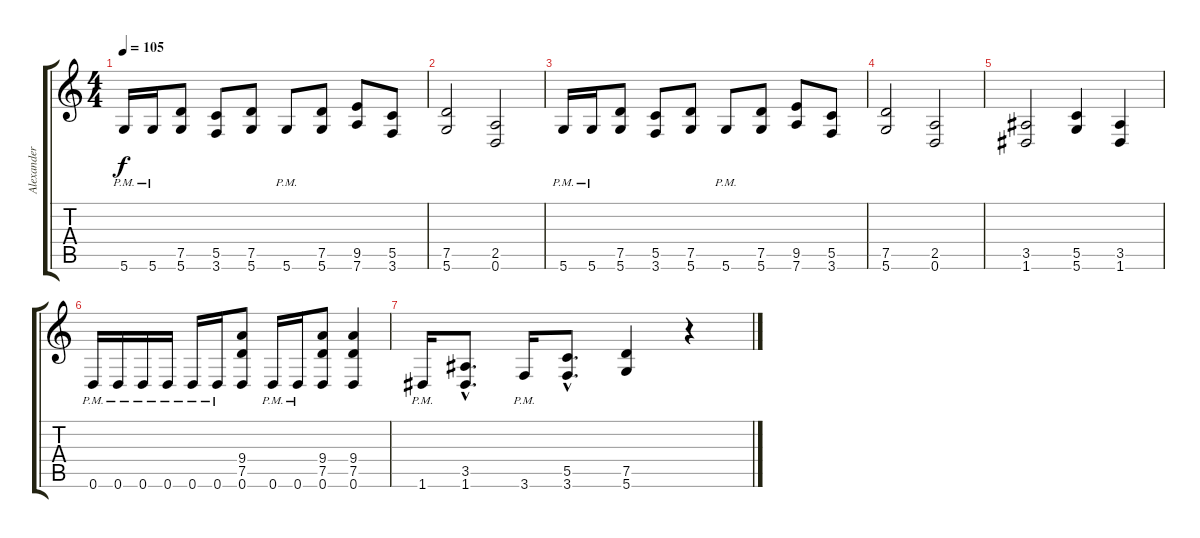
\track ("Alexander Kuoppala" "Alexander ") {instrument distortionguitar}
\staff {score tabs}
\tuning (D4 A3 F3 C3 G2 D2) {hide}
\ts (4 4)
\tempo 105
\clef g2
\ks c
5.6{pm}.16{dy f} 5.6{pm}.16 (7.5 5.6).8 (5.5 3.6).8 (7.5 5.6).8 5.6{pm}.8 (7.5 5.6).8 (9.5 7.6).8 (5.5 3.6).8 |
(7.5 5.6).2 (2.5 0.6).2 |
5.6{pm}.16 5.6{pm}.16 (7.5 5.6).8 (5.5 3.6).8 (7.5 5.6).8 5.6{pm}.8 (7.5 5.6).8 (9.5 7.6).8 (5.5 3.6).8 |
(7.5 5.6).2 (2.5 0.6).2 |
(3.5 1.6).2 (5.5 5.6).4 (3.5 1.6).4 |
0.6{pm}.16 0.6{pm}.16 0.6{pm}.16 0.6{pm}.16 0.6{pm}.16 0.6{pm}.16 (9.4 7.5 0.6).8 0.6{pm}.16 0.6{pm}.16 (9.4 7.5 0.6).8 (9.4 7.5 0.6).4 |
1.6{pm}.16 (3.5{hac} 1.6{hac}).8{d} 3.6{pm}.16 (5.5{hac} 3.6{hac}).8{d} (7.5 5.6).4 r.4
